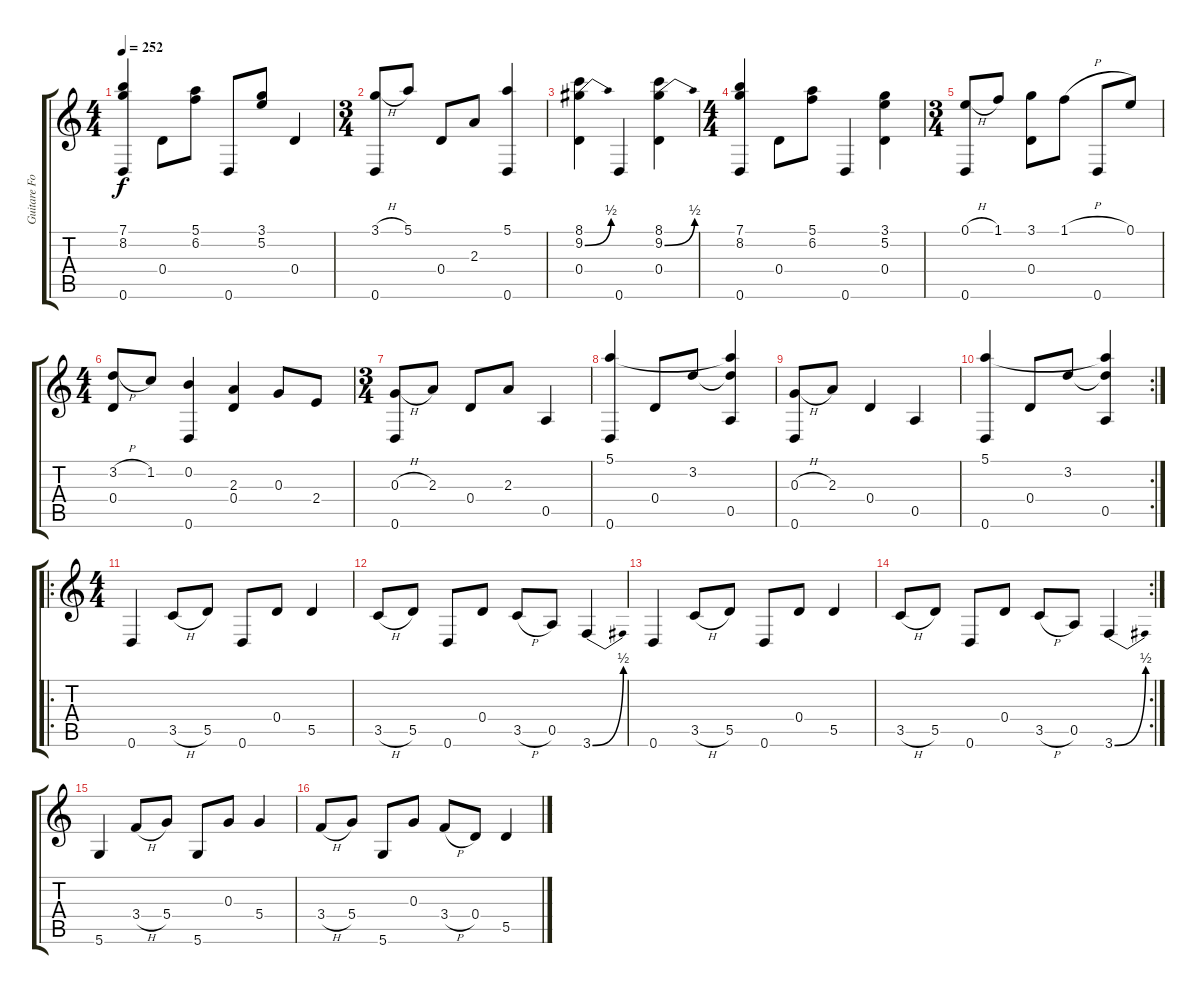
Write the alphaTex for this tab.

\track ("Guitare Folk" "Guitare Fo") {instrument acousticguitarsteel}
\staff {score tabs}
\tuning (E4 B3 G3 D3 A2 D2) {hide}
\ts (4 4)
\tempo 252
\clef g2
\ks c
(7.1 8.2 0.6).4{dy f} 0.4.8 (5.1 6.2).8 0.6.8 (3.1 5.2).8 0.4.4 |
\ts (3 4)
(3.1{h} 0.6).8 5.1.8 0.4.8 2.3.8 (5.1 0.6).4 |
(8.1 9.2{be (bend 0 0 60 2)} 0.4).4 0.6.4 (8.1 9.2{be (bend 0 0 60 2)} 0.4).4 |
\ts (4 4)
(7.1 8.2 0.6).4 0.4.8 (5.1 6.2).8 0.6.4 (3.1 5.2 0.4).4 |
\ts (3 4)
(0.1{h} 0.6).8 1.1.8 (3.1 0.4).8 1.1{h}.8 0.6.8 0.1.8 |
\ts (4 4)
(3.2{h} 0.4).8 1.2.8 (0.2 0.6).4 (2.3 0.4).4 0.3.8 2.4.8 |
\ts (3 4)
(0.3{h} 0.6).8 2.3.8 0.4.8 2.3.8 0.5.4 |
(5.1 0.6).4 0.4.8 3.2.8 (5.1{t} 3.2{t} 0.5).4 |
(0.3{h} 0.6).8 2.3.8 0.4.4 0.5.4 |
\rc 2
(5.1 0.6).4 0.4.8 3.2.8 (5.1{t} 3.2{t} 0.5).4 |
\ro
\ts (4 4)
0.6.4 3.5{h}.8 5.5.8 0.6.8 0.4.8 5.5.4 |
3.5{h}.8 5.5.8 0.6.8 0.4.8 3.5{h}.8 0.5.8 3.6{be (bend 0 0 60 2)}.4 |
0.6.4 3.5{h}.8 5.5.8 0.6.8 0.4.8 5.5.4 |
\rc 2
3.5{h}.8 5.5.8 0.6.8 0.4.8 3.5{h}.8 0.5.8 3.6{be (bend 0 0 60 2)}.4 |
5.6.4 3.4{h}.8 5.4.8 5.6.8 0.3.8 5.4.4 |
3.4{h}.8 5.4.8 5.6.8 0.3.8 3.4{h}.8 0.4.8 5.5.4
